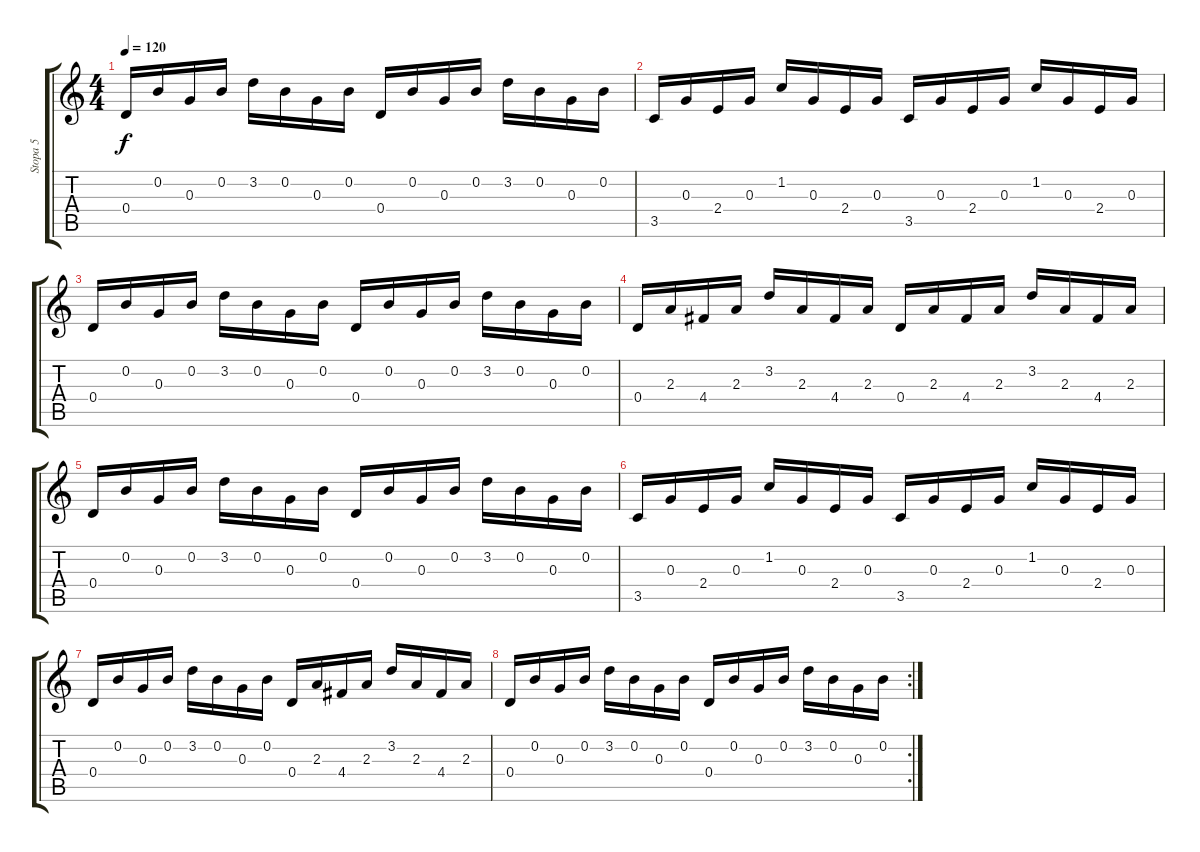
\track ("Stopa 5" "Stopa 5") {instrument banjo}
\staff {score tabs}
\tuning (E4 B3 G3 D3 A2 E2) {hide}
\displaytranspose 12
\ts (4 4)
\tempo 120
\clef g2
\ks c
0.4.16{dy f} 0.2.16 0.3.16 0.2.16 3.2.16 0.2.16 0.3.16 0.2.16 0.4.16 0.2.16 0.3.16 0.2.16 3.2.16 0.2.16 0.3.16 0.2.16 |
3.5.16 0.3.16 2.4.16 0.3.16 1.2.16 0.3.16 2.4.16 0.3.16 3.5.16 0.3.16 2.4.16 0.3.16 1.2.16 0.3.16 2.4.16 0.3.16 |
0.4.16 0.2.16 0.3.16 0.2.16 3.2.16 0.2.16 0.3.16 0.2.16 0.4.16 0.2.16 0.3.16 0.2.16 3.2.16 0.2.16 0.3.16 0.2.16 |
0.4.16 2.3.16 4.4.16 2.3.16 3.2.16 2.3.16 4.4.16 2.3.16 0.4.16 2.3.16 4.4.16 2.3.16 3.2.16 2.3.16 4.4.16 2.3.16 |
0.4.16 0.2.16 0.3.16 0.2.16 3.2.16 0.2.16 0.3.16 0.2.16 0.4.16 0.2.16 0.3.16 0.2.16 3.2.16 0.2.16 0.3.16 0.2.16 |
3.5.16 0.3.16 2.4.16 0.3.16 1.2.16 0.3.16 2.4.16 0.3.16 3.5.16 0.3.16 2.4.16 0.3.16 1.2.16 0.3.16 2.4.16 0.3.16 |
0.4.16 0.2.16 0.3.16 0.2.16 3.2.16 0.2.16 0.3.16 0.2.16 0.4.16 2.3.16 4.4.16 2.3.16 3.2.16 2.3.16 4.4.16 2.3.16 |
\rc 2
0.4.16 0.2.16 0.3.16 0.2.16 3.2.16 0.2.16 0.3.16 0.2.16 0.4.16 0.2.16 0.3.16 0.2.16 3.2.16 0.2.16 0.3.16 0.2.16
